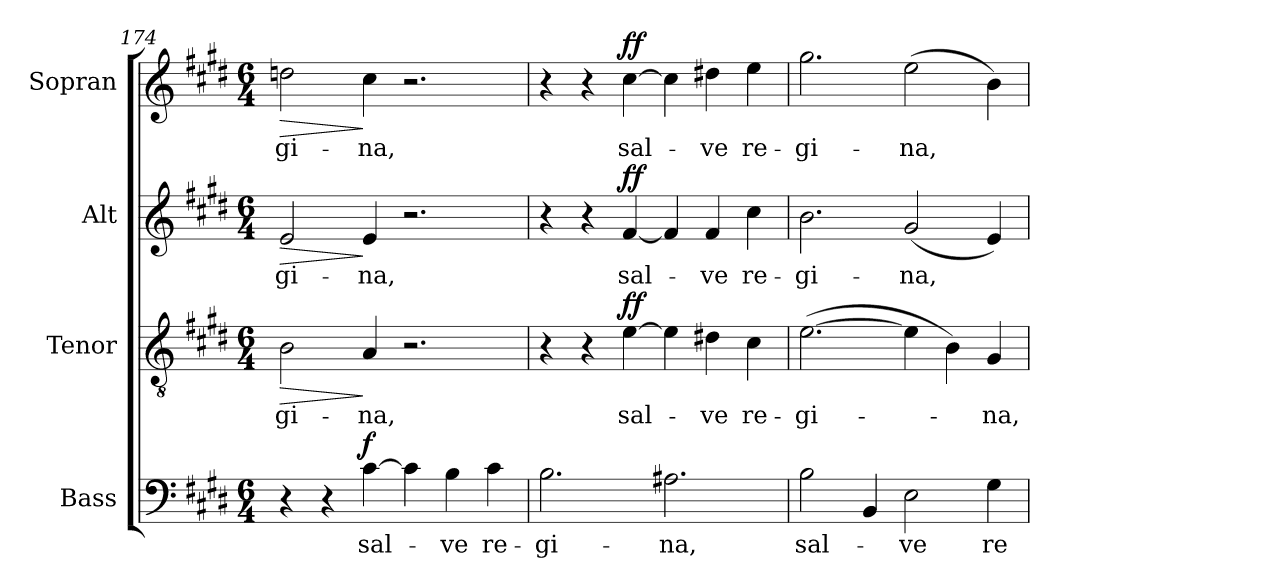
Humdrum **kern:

**kern	**text	**dynam	**kern	**text	**dynam	**kern	**text	**dynam	**kern	**text	**dynam
*part4	*part4	*part4	*part3	*part3	*part3	*part2	*part2	*part2	*part1	*part1	*part1
*staff4	*staff4	*staff4	*staff3	*staff3	*staff3	*staff2	*staff2	*staff2	*staff1	*staff1	*staff1
*I"Bass	*	*	*I"Tenor	*	*	*I"Alt	*	*	*I"Sopran	*	*
*I'B.	*	*	*I'T.	*	*	*I'A.	*	*	*I'S.	*	*
*clefF4	*	*	*clefGv2	*	*	*clefG2	*	*	*clefG2	*	*
*k[f#c#g#d#]	*	*	*k[f#c#g#d#]	*	*	*k[f#c#g#d#]	*	*	*k[f#c#g#d#]	*	*
*E:	*	*	*E:	*	*	*E:	*	*	*E:	*	*
*M6/4	*	*	*M6/4	*	*	*M6/4	*	*	*M6/4	*	*
=174	=174	=174	=174	=174	=174	=174	=174	=174	=174	=174	=174
!	!	!	!	!LO:LY:b	!LO:HP:b	!	!LO:LY:b	!LO:HP:b	!	!LO:LY:b	!LO:HP:b
4r	.	.	2B\	-gi-	>	2e/	-gi-	>	2ddn\	-gi-	>
4r	.	.	.	.	.	.	.	.	.	.	.
!	!LO:LY:b	!LO:DY:a	!	!LO:LY:b	!	!	!LO:LY:b	!	!	!LO:LY:b	!
[4c#\	sal-	f	4A/	-na,	]	4e/	-na,	]	4cc#\	-na,	]
4c#\]	.	.	2.r	.	.	2.r	.	.	2.r	.	.
!	!LO:LY:b	!	!	!	!	!	!	!	!	!	!
4B\	-ve	.	.	.	.	.	.	.	.	.	.
!	!LO:LY:b	!	!	!	!	!	!	!	!	!	!
4c#\	re-	.	.	.	.	.	.	.	.	.	.
!!LO:PB:g=z
=175	=175	=175	=175	=175	=175	=175	=175	=175	=175	=175	=175
!	!LO:LY:b	!	!	!	!	!	!	!	!	!	!
2.B\	-gi-	.	4r	.	.	4r	.	.	4r	.	.
.	.	.	4r	.	.	4r	.	.	4r	.	.
!	!	!	!	!LO:LY:b	!LO:DY:a	!	!LO:LY:b	!LO:DY:a	!	!LO:LY:b	!LO:DY:a
.	.	.	[4e\	sal-	ff	[4f#/	sal-	ff	[4cc#\	sal-	ff
!	!LO:LY:b	!	!	!	!	!	!	!	!	!	!
2.A#X\	-na,	.	4e\]	.	.	4f#/]	.	.	4cc#\]	.	.
!	!	!	!	!LO:LY:b	!	!	!LO:LY:b	!	!	!LO:LY:b	!
.	.	.	4d#X\	-ve	.	4f#/	-ve	.	4dd#X\	-ve	.
!	!	!	!	!LO:LY:b	!	!	!LO:LY:b	!	!	!LO:LY:b	!
.	.	.	4c#\	re-	.	4cc#\	re-	.	4ee\	re-	.
=176	=176	=176	=176	=176	=176	=176	=176	=176	=176	=176	=176
!	!LO:LY:b	!	!	!LO:LY:b	!	!	!LO:LY:b	!	!	!LO:LY:b	!
2B\	sal-	.	(>[2.e\	-gi-	.	2.b\	-gi-	.	2.gg#\	-gi-	.
4BB/	.	.	.	.	.	.	.	.	.	.	.
!	!LO:LY:b	!	!	!	!	!	!LO:LY:b	!	!	!LO:LY:b	!
2E\	-ve	.	4e\]	.	.	(<2g#/	-na,	.	(>2ee\	-na,	.
.	.	.	4B\)	.	.	.	.	.	.	.	.
!	!LO:LY:b	!	!	!LO:LY:b	!	!	!	!	!	!	!
4G#\	re-	.	4G#/	-na,	.	4e/)	.	.	4b\)	.	.
=	=	=	=	=	=	=	=	=	=	=	=
*-	*-	*-	*-	*-	*-	*-	*-	*-	*-	*-	*-
